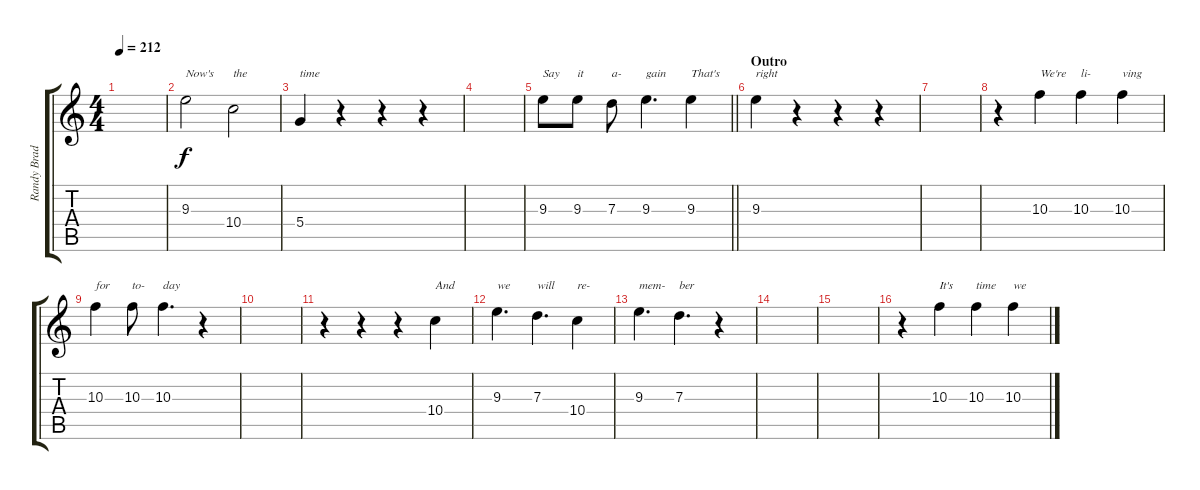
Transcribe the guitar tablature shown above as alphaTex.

\track ("Randy Bradbury - Bkg Vocals" "Randy Brad") {instrument distortionguitar}
\staff {score tabs}
\tuning (E4 B3 G3 D3 A2 E2) {hide}
\ts (4 4)
\tempo 212
\clef g2
\ks c
|
9.3.2{txt "Now's"} 10.4.2{txt "the"} |
5.4.4{txt "time"} r.4 r.4 r.4 |
|
\barLineRight lightlight
9.3.8{txt "Say"} 9.3.8{txt "it"} 7.3.8{txt "a-"} 9.3.4{d txt "gain"} 9.3.4{txt "That's"} |
\section ("" "Outro")
9.3.4{txt "right"} r.4 r.4 r.4 |
|
r.4 10.3.4{txt "We're"} 10.3.4{txt "li-"} 10.3.4{txt "ving"} |
10.3.4{txt "for"} 10.3.8{txt "to-"} 10.3.4{d txt "day"} r.4 |
|
r.4 r.4 r.4 10.4.4{txt "And"} |
9.3.4{d txt "we"} 7.3.4{d txt "will"} 10.4.4{txt "re-"} |
9.3.4{d txt "mem-"} 7.3.4{d txt "ber"} r.4 |
|
|
r.4 10.3.4{txt "It's"} 10.3.4{txt "time"} 10.3.4{txt "we"}
